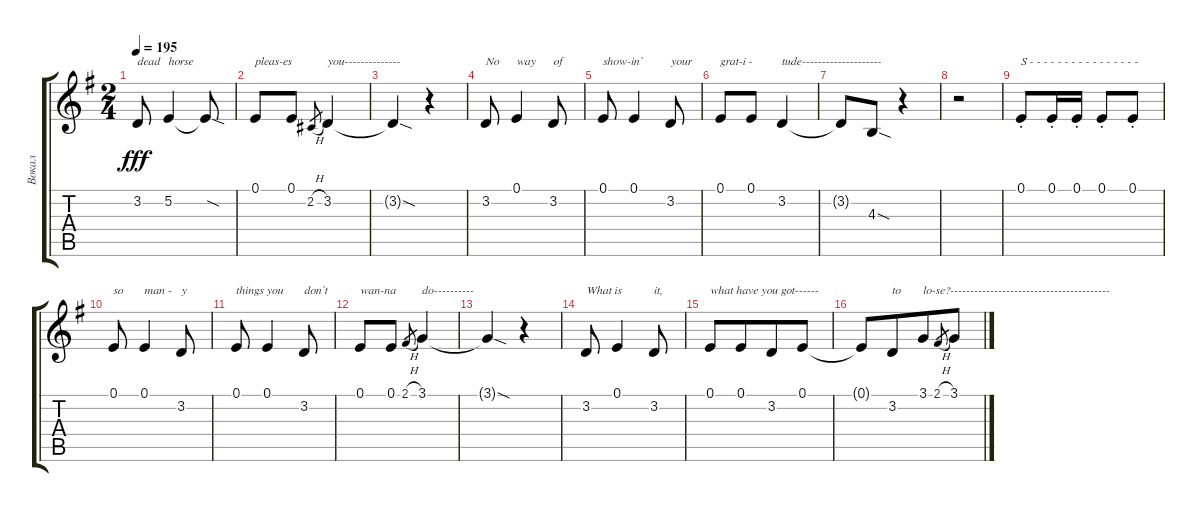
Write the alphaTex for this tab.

\track ("Вокал" "Вокал") {instrument accordion}
\staff {score tabs}
\tuning (E4 B3 G3 D3 A2 E2) {hide}
\ts (2 4)
\tempo 195
\clef g2
\ks eminor
3.2.8{txt "dead" dy fff} 5.2.4{txt "horse"} 5.2{sod t}.8 |
0.1.8{txt "pleas-es"} 0.1.8 2.2{h}.8{gr} 3.2.4{txt "you--------------"} |
3.2{sod t}.4 r.4 |
3.2.8{txt "No"} 0.1.4{txt "way"} 3.2.8{txt "of"} |
0.1.8{txt "show-in`"} 0.1.4 3.2.8{txt "your"} |
0.1.8{txt "grat-i -"} 0.1.8 3.2.4{txt "tude--------------------"} |
3.2{t}.8 4.3{sod}.8 r.4 |
r.2 |
0.1{st}.8{txt "S - - - - - - - - - - - - - - - -"} 0.1{st}.16 0.1{st}.16 0.1{st}.8 0.1{st}.8 |
0.1.8{txt "so"} 0.1.4{txt "man -"} 3.2.8{txt "y"} |
0.1.8{txt "things you"} 0.1.4 3.2.8{txt "don`t"} |
0.1.8{txt "wan-na"} 0.1.8 2.1{h}.8{gr} 3.1.4{txt "do----------"} |
3.1{sod t}.4 r.4 |
3.2.8{txt "What is"} 0.1.4 3.2.8{txt "it,"} |
0.1.8{txt "what have you got------"} 0.1.8{beam merge} 3.2.8 0.1.8 |
0.1{t}.8 3.2.8{txt "to" beam merge} 3.1.8{txt "lo-se?----------------------------------------"} 2.1{h}.8{gr} 3.1.8
